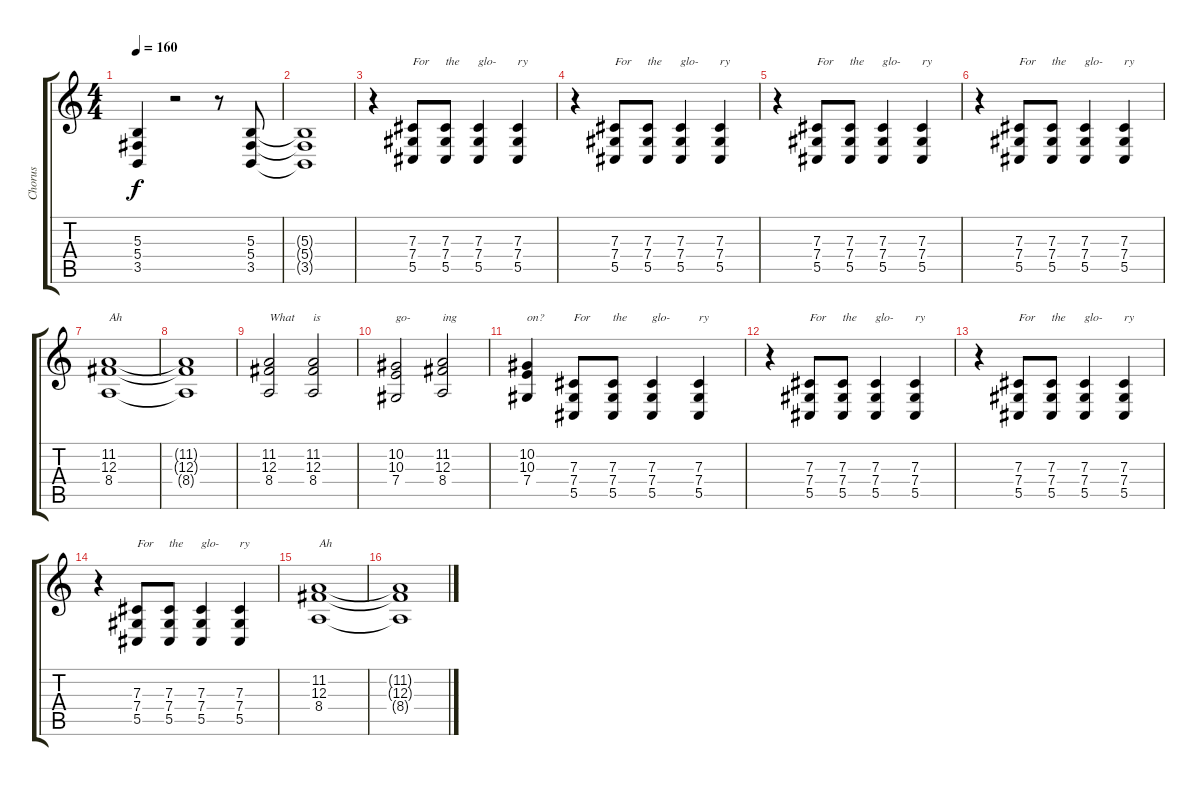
\track ("Chorus" "Chorus") {instrument choiraahs}
\staff {score tabs}
\tuning (Eb4 Bb3 Gb3 Db3 Ab2 Eb2) {hide}
\ts (4 4)
\tempo 160
\clef g2
\ks c
(5.3 5.4 3.5).4{dy f} r.2 r.8 (5.3 5.4 3.5).8 |
(5.3{t} 5.4{t} 3.5{t}).1 |
r.4{volume 14} (7.3 7.4 5.5).8{txt "For"} (7.3 7.4 5.5).8{txt "the"} (7.3 7.4 5.5).4{txt "glo-"} (7.3 7.4 5.5).4{txt "ry"} |
r.4 (7.3 7.4 5.5).8{txt "For"} (7.3 7.4 5.5).8{txt "the"} (7.3 7.4 5.5).4{txt "glo-"} (7.3 7.4 5.5).4{txt "ry"} |
r.4 (7.3 7.4 5.5).8{txt "For"} (7.3 7.4 5.5).8{txt "the"} (7.3 7.4 5.5).4{txt "glo-"} (7.3 7.4 5.5).4{txt "ry"} |
r.4 (7.3 7.4 5.5).8{txt "For"} (7.3 7.4 5.5).8{txt "the"} (7.3 7.4 5.5).4{txt "glo-"} (7.3 7.4 5.5).4{txt "ry"} |
(11.2 12.3 8.4).1{txt "Ah"} |
(11.2{t} 12.3{t} 8.4{t}).1 |
(11.2 12.3 8.4).2{txt "What"} (11.2 12.3 8.4).2{txt "is"} |
(10.2 10.3 7.4).2{txt "go-"} (11.2 12.3 8.4).2{txt "ing"} |
(10.2 10.3 7.4).4{txt "on?"} (7.3 7.4 5.5).8{txt "For"} (7.3 7.4 5.5).8{txt "the"} (7.3 7.4 5.5).4{txt "glo-"} (7.3 7.4 5.5).4{txt "ry"} |
r.4 (7.3 7.4 5.5).8{txt "For"} (7.3 7.4 5.5).8{txt "the"} (7.3 7.4 5.5).4{txt "glo-"} (7.3 7.4 5.5).4{txt "ry"} |
r.4 (7.3 7.4 5.5).8{txt "For"} (7.3 7.4 5.5).8{txt "the"} (7.3 7.4 5.5).4{txt "glo-"} (7.3 7.4 5.5).4{txt "ry"} |
r.4 (7.3 7.4 5.5).8{txt "For"} (7.3 7.4 5.5).8{txt "the"} (7.3 7.4 5.5).4{txt "glo-"} (7.3 7.4 5.5).4{txt "ry"} |
(11.2 12.3 8.4).1{txt "Ah"} |
(11.2{t} 12.3{t} 8.4{t}).1
